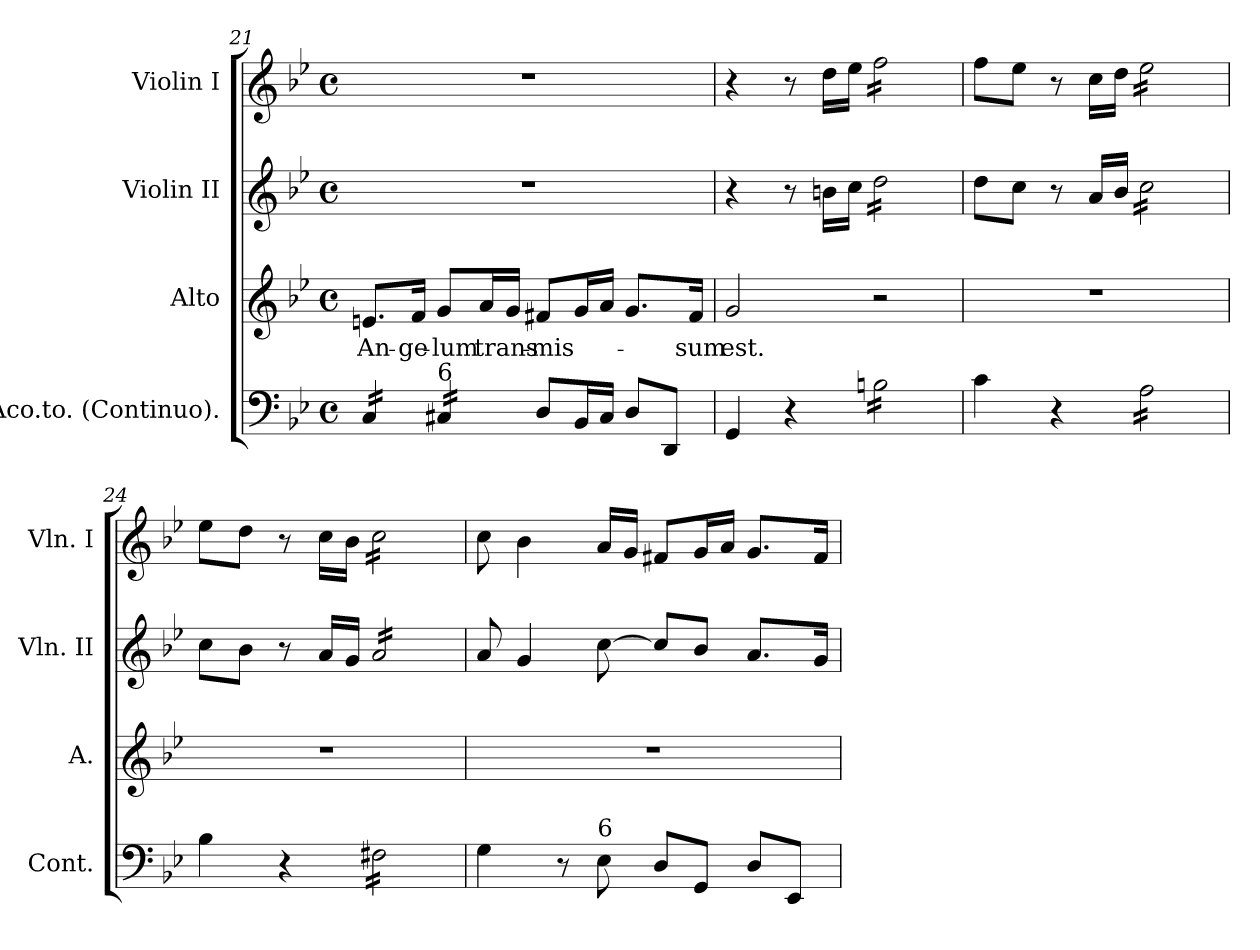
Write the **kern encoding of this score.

**kern	**kern	**text	**kern	**kern
*part4	*part3	*part3	*part2	*part1
*staff4	*staff3	*staff3	*staff2	*staff1
*I"Aco.to. (Continuo).	*I"Alto	*	*I"Violin II	*I"Violin I
*I'Cont.	*I'A.	*	*I'Vln. II	*I'Vln. I
*clefF4	*clefG2	*	*clefG2	*clefG2
*k[b-e-]	*k[b-e-]	*	*k[b-e-]	*k[b-e-]
*B-:	*B-:	*	*B-:	*B-:
*M4/4	*M4/4	*	*M4/4	*M4/4
*met(c)	*met(c)	*	*met(c)	*met(c)
=21	=21	=21	=21	=21
!	!	!LO:LY:b:color=#000000	!	!
*tremolo	*	*	*	*
16Ci/LL	8.eni/L	An-	1r	1r
16Ci/	.	.	.	.
16Ci/	.	.	.	.
!	!	!LO:LY:b:color=#000000	!	!
16Ci/JJ	16fi/Jk	-ge-	.	.
!LO:TX:a:t=6	!	!	!	!
!	!	!LO:LY:b:color=#000000	!	!
16C#Xi/LL	8gi/L	-lum	.	.
16C#Xi/	.	.	.	.
!	!	!LO:LY:b:color=#000000	!	!
16C#Xi/	16ai/L	trans-	.	.
16C#Xi/JJ	16gi/JJ	.	.	.
*Xtremolo	*	*	*	*
!	!	!LO:LY:b:color=#000000	!	!
8Di/L	8f#Xi/L	-mis-	.	.
16BB-i/L	16gi/L	.	.	.
16C#i/JJ	16ai/JJ	.	.	.
8Di/L	8.gi/L	.	.	.
8DDi/J	.	.	.	.
!	!	!LO:LY:b:color=#000000	!	!
.	16f#i/Jk	-sum	.	.
=22	=22	=22	=22	=22
!	!	!LO:LY:b:color=#000000	!	!
4GGi/	2gi/	est.	4r	4r
4r	.	.	8r	8r
.	.	.	16bni\LL	16ddi\LL
.	.	.	16cci\JJ	16ee-i\JJ
!LO:TX:a:t=6	!	!	!	!
*tremolo	*	*	*	*
*	*	*	*tremolo	*
*	*	*	*	*tremolo
16Bni\LL	2r	.	16ddi\LL	16ffi\LL
16Bni\	.	.	16ddi\	16ffi\
16Bni\	.	.	16ddi\	16ffi\
16Bni\	.	.	16ddi\	16ffi\
16Bni\	.	.	16ddi\	16ffi\
16Bni\	.	.	16ddi\	16ffi\
16Bni\	.	.	16ddi\	16ffi\
16Bni\JJ	.	.	16ddi\JJ	16ffi\JJ
*	*	*	*	*Xtremolo
*	*	*	*Xtremolo	*
*Xtremolo	*	*	*	*
!!LO:LB:g=z
=23	=23	=23	=23	=23
4ci\	1r	.	8ddi\L	8ffi\L
.	.	.	8cci\J	8ee-i\J
4r	.	.	8r	8r
.	.	.	16ai/LL	16cci\LL
.	.	.	16b-i/JJ	16ddi\JJ
!LO:TX:a:t=6	!	!	!	!
*tremolo	*	*	*	*
*	*	*	*tremolo	*
*	*	*	*	*tremolo
16Ai\LL	.	.	16cci\LL	16ee-i\LL
16Ai\	.	.	16cci\	16ee-i\
16Ai\	.	.	16cci\	16ee-i\
16Ai\	.	.	16cci\	16ee-i\
16Ai\	.	.	16cci\	16ee-i\
16Ai\	.	.	16cci\	16ee-i\
16Ai\	.	.	16cci\	16ee-i\
16Ai\JJ	.	.	16cci\JJ	16ee-i\JJ
*	*	*	*	*Xtremolo
*	*	*	*Xtremolo	*
*Xtremolo	*	*	*	*
=24	=24	=24	=24	=24
4B-i\	1r	.	8cci\L	8ee-i\L
.	.	.	8b-i\J	8ddi\J
4r	.	.	8r	8r
.	.	.	16ai/LL	16cci\LL
.	.	.	16gi/JJ	16b-i\JJ
!LO:TX:a:t=6	!	!	!	!
*tremolo	*	*	*	*
*	*	*	*tremolo	*
*	*	*	*	*tremolo
16F#Xi\LL	.	.	16ai/LL	16cci\LL
16F#Xi\	.	.	16ai/	16cci\
16F#Xi\	.	.	16ai/	16cci\
16F#Xi\	.	.	16ai/	16cci\
16F#Xi\	.	.	16ai/	16cci\
16F#Xi\	.	.	16ai/	16cci\
16F#Xi\	.	.	16ai/	16cci\
16F#Xi\JJ	.	.	16ai/JJ	16cci\JJ
*	*	*	*	*Xtremolo
*	*	*	*Xtremolo	*
*Xtremolo	*	*	*	*
=25	=25	=25	=25	=25
4Gi\	1r	.	8ai/	8cci\
.	.	.	4gi/	4b-i\
8r	.	.	.	.
!LO:TX:a:t=6	!	!	!	!
8E-i\	.	.	[8cci\	16ai/LL
.	.	.	.	16gi/JJ
8Di/L	.	.	8cci/L]	8f#Xi/L
8GGi/J	.	.	8b-i/J	16gi/L
.	.	.	.	16ai/JJ
8Di/L	.	.	8.ai/L	8.gi/L
8EE-i/J	.	.	.	.
.	.	.	16gi/Jk	16f#i/Jk
=	=	=	=	=
*-	*-	*-	*-	*-
